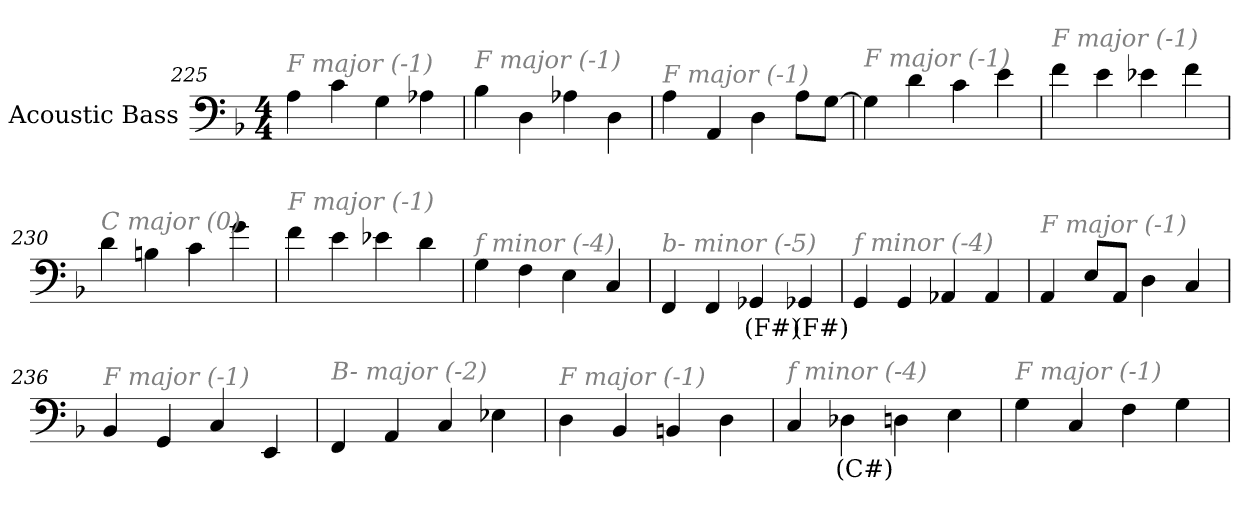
**kern	**text
*part1	*part1
*staff1	*staff1
*I"Acoustic Bass	*
*clefF4	*
*ITrd7c12	*
*k[b-]	*
*F:	*
*M4/4	*
=225	=225
!LO:TX:i:color=#808080:t=F major (-1)	!
4AA	.
4C	.
4GG	.
4AA-X	.
=226	=226
!LO:TX:i:color=#808080:t=F major (-1)	!
4BB-	.
4DD	.
4AA-X	.
4DD	.
=227	=227
!LO:TX:i:color=#808080:t=F major (-1)	!
4AA	.
4AAA	.
4DD	.
8AAL	.
[8GGJ	.
=228	=228
!LO:TX:i:color=#808080:t=F major (-1)	!
4GG]	.
4D	.
4C	.
4E	.
=229	=229
!LO:TX:i:color=#808080:t=F major (-1)	!
4F	.
4E	.
4E-X	.
4F	.
=230	=230
!LO:TX:i:color=#808080:t=C major (0)	!
4D	.
4BBn	.
4C	.
4G	.
=231	=231
!LO:TX:i:color=#808080:t=F major (-1)	!
4F	.
4E	.
4E-X	.
4D	.
=232	=232
!LO:TX:i:color=#808080:t=f minor (-4)	!
4GG	.
4FF	.
4EE	.
4CC	.
=233	=233
!LO:TX:i:color=#808080:t=b- minor (-5)	!
4FFF	.
4FFF	.
4GGG-Xi	(F#)
4GGG-Xi	(F#)
=234	=234
!LO:TX:i:color=#808080:t=f minor (-4)	!
4GGG	.
4GGG	.
4AAA-X	.
4AAA-	.
=235	=235
!LO:TX:i:color=#808080:t=F major (-1)	!
4AAA	.
8EEL	.
8AAAJ	.
4DD	.
4CC	.
=236	=236
!LO:TX:i:color=#808080:t=F major (-1)	!
4BBB-	.
4GGG	.
4CC	.
4EEE	.
=237	=237
!LO:TX:i:color=#808080:t=B- major (-2)	!
4FFF	.
4AAA	.
4CC	.
4EE-X	.
=238	=238
!LO:TX:i:color=#808080:t=F major (-1)	!
4DD	.
4BBB-	.
4BBBn	.
4DD	.
=239	=239
!LO:TX:i:color=#808080:t=f minor (-4)	!
4CC	.
4DD-Xi	(C#)
4DD	.
4EE	.
=240	=240
!LO:TX:i:color=#808080:t=F major (-1)	!
4GG	.
4CC	.
4FF	.
4GG	.
=	=
*-	*-
